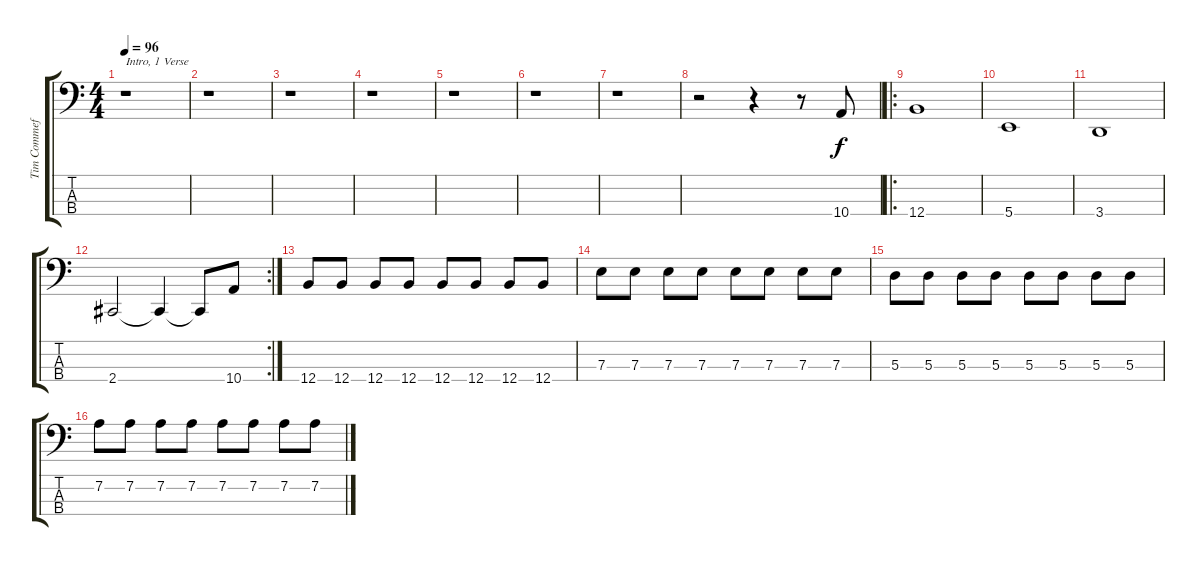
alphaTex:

\track ("Tim Commeford" "Tim Commef") {instrument electricbassfinger}
\staff {score tabs}
\tuning (G2 D2 A1 B0) {hide}
\ts (4 4)
\tempo 96
\clef f4
\ks c
r.1{txt "Intro, 1 Verse" dy f instrument electricbassfinger} |
r.1 |
r.1 |
r.1 |
r.1 |
r.1 |
r.1 |
r.2 r.4 r.8 10.4.8 |
\ro
12.4.1 |
5.4.1 |
3.4.1 |
\rc 2
2.4.2 2.4{t}.4 2.4{t}.8 10.4.8 |
12.4.8 12.4.8 12.4.8 12.4.8 12.4.8 12.4.8 12.4.8 12.4.8 |
7.3.8 7.3.8 7.3.8 7.3.8 7.3.8 7.3.8 7.3.8 7.3.8 |
5.3.8 5.3.8 5.3.8 5.3.8 5.3.8 5.3.8 5.3.8 5.3.8 |
7.2.8 7.2.8 7.2.8 7.2.8 7.2.8 7.2.8 7.2.8 7.2.8
